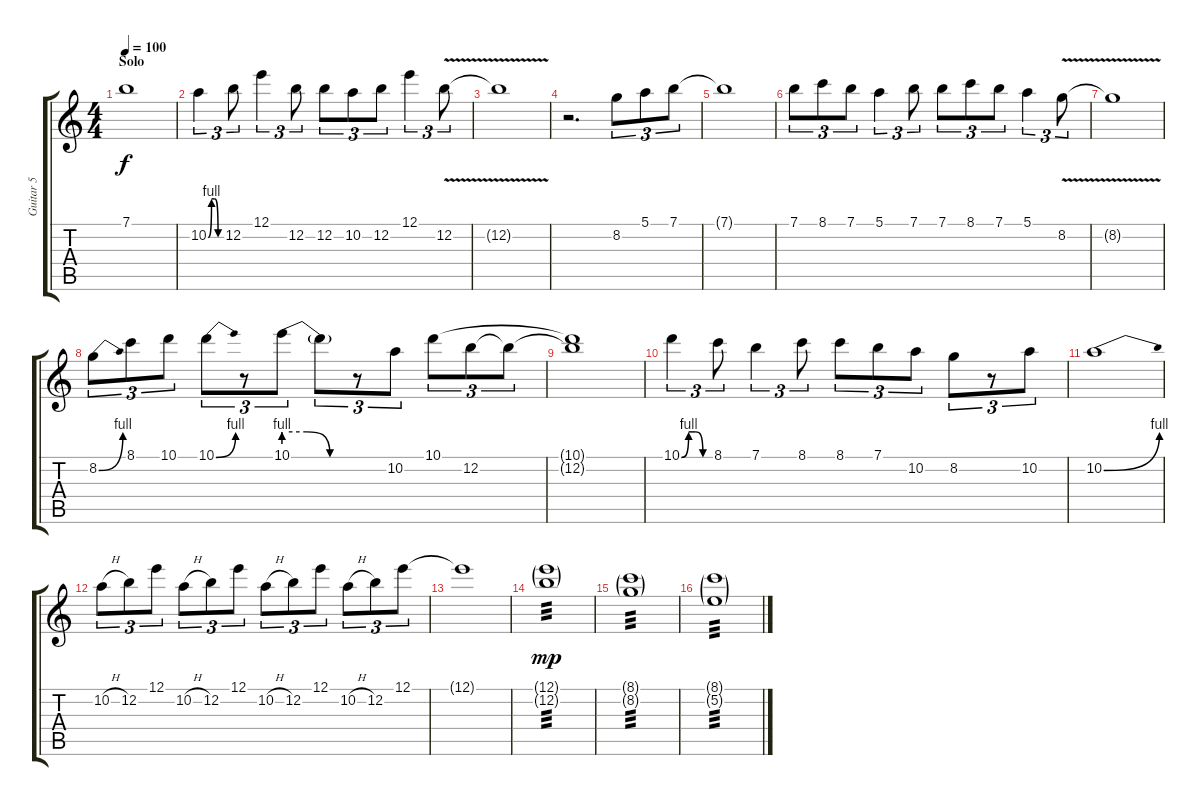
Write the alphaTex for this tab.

\track ("Guitar 5" "Guitar 5") {instrument distortionguitar}
\staff {score tabs}
\tuning (E4 B3 G3 D3 A2 E2) {hide}
\ts (4 4)
\section ("" "Solo")
\tempo 100
\clef g2
\ks c
7.1{t}.1{dy f} |
10.2{be (custom 0 0 15 4 30 4 45 0 60 0)}.4{tu (3 2)} 12.2.8{tu (3 2)} 12.1.4{tu (3 2)} 12.2.8{tu (3 2)} 12.2.8{tu (3 2)} 10.2.8{tu (3 2)} 12.2.8{tu (3 2)} 12.1.4{tu (3 2)} 12.2{v}.8{tu (3 2)} |
12.2{t}.1 |
r.2{d} 8.2.8{tu (3 2)} 5.1.8{tu (3 2)} 7.1.8{tu (3 2)} |
7.1{t}.1 |
7.1.8{tu (3 2)} 8.1.8{tu (3 2)} 7.1.8{tu (3 2)} 5.1.4{tu (3 2)} 7.1.8{tu (3 2)} 7.1.8{tu (3 2)} 8.1.8{tu (3 2)} 7.1.8{tu (3 2)} 5.1.4{tu (3 2)} 8.2{v}.8{tu (3 2)} |
8.2{t}.1 |
8.2{be (bend 0 0 60 4)}.8{tu (3 2)} 8.1.8{tu (3 2)} 10.1.8{tu (3 2)} 10.1{be (bend 0 0 60 4)}.8{tu (3 2)} r.8{tu (3 2)} 10.1{be (custom 0 4 20 4 40 0 60 0)}.8{tu (3 2)} 10.1{t}.8{tu (3 2)} r.8{tu (3 2)} 10.2.8{tu (3 2)} 10.1.8{tu (3 2)} 12.2.8{tu (3 2)} 12.2{t}.8{tu (3 2)} |
(10.1{t} 12.2{t}).1 |
10.1{be (custom 0 0 15 4 30 4 45 0 60 0)}.4{tu (3 2)} 8.1.8{tu (3 2)} 7.1.4{tu (3 2)} 8.1.8{tu (3 2)} 8.1.8{tu (3 2)} 7.1.8{tu (3 2)} 10.2.8{tu (3 2)} 8.2.8{tu (3 2)} r.8{tu (3 2)} 10.2.8{tu (3 2)} |
10.2{be (bend 0 0 60 4)}.1 |
10.2{h}.8{tu (3 2)} 12.2.8{tu (3 2)} 12.1.8{tu (3 2)} 10.2{h}.8{tu (3 2)} 12.2.8{tu (3 2)} 12.1.8{tu (3 2)} 10.2{h}.8{tu (3 2)} 12.2.8{tu (3 2)} 12.1.8{tu (3 2)} 10.2{h}.8{tu (3 2)} 12.2.8{tu (3 2)} 12.1.8{tu (3 2)} |
12.1{t}.1 |
(12.1{g} 12.2{g}).1{tp 3 dy mp} |
(8.1{g} 8.2{g}).1{tp 3} |
(8.1{g} 5.2{g}).1{tp 3}
